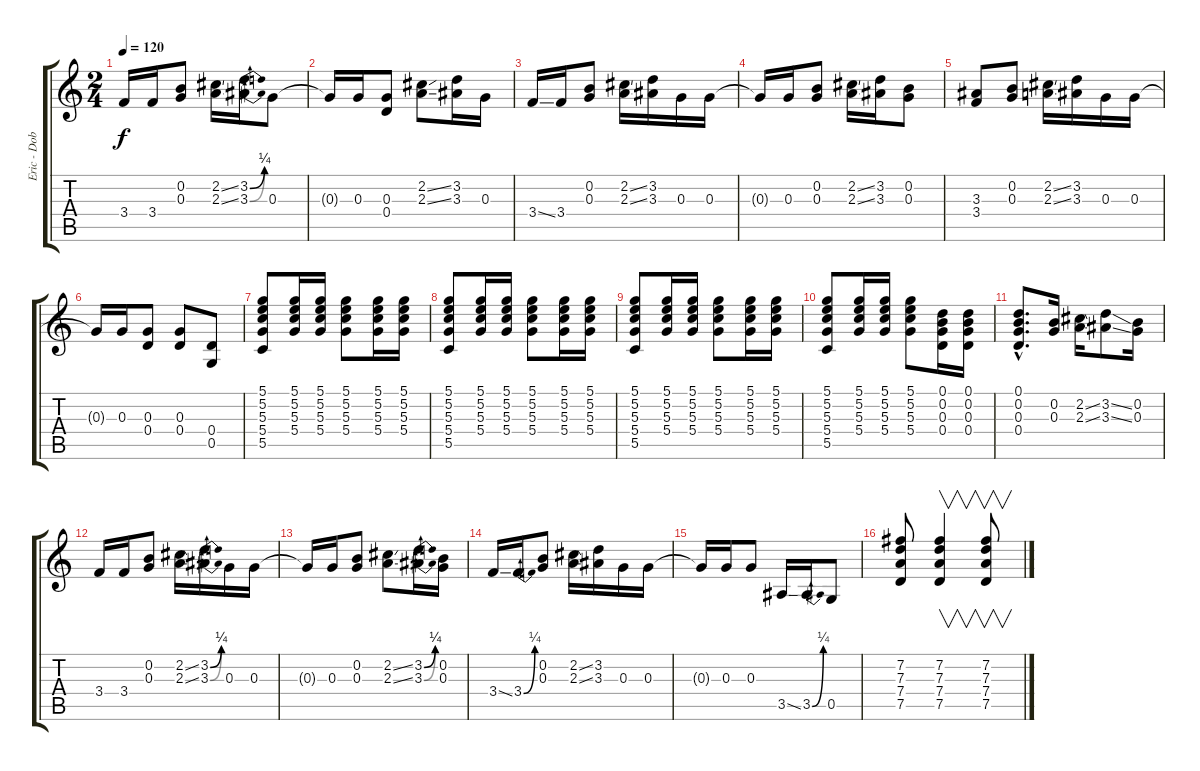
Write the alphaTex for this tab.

\track ("Eric - Dobro" "Eric - Dob") {instrument acousticguitarsteel}
\staff {score tabs}
\tuning (D4 B3 G3 D3 G2 D2) {hide}
\ts (2 4)
\tempo 120
\clef g2
\ks c
3.4.16{dy f} 3.4.16 (0.2 0.3).8 (2.2{ss} 2.3{ss}).16 (3.2{be (bend 0 0 60 1)} 3.3{be (bend 0 0 60 1)}).16 0.3.8 |
0.3{t}.16 0.3.16 (0.3 0.4).8 (2.2{ss} 2.3{ss}).8 (3.2 3.3).16 0.3.16 |
3.4{ss}.16 3.4.16 (0.2 0.3).8 (2.2{ss} 2.3{ss}).16 (3.2 3.3).16 0.3.16 0.3.16 |
0.3{t}.16 0.3.16 (0.2 0.3).8 (2.2{ss} 2.3{ss}).16 (3.2 3.3).16 (0.2 0.3).8 |
(3.3 3.4).8 (0.2 0.3).8 (2.2{ss} 2.3{ss}).16 (3.2 3.3).16 0.3.16 0.3.16 |
0.3{t}.16 0.3.16 (0.3 0.4).8 (0.3 0.4).8 (0.4 0.5).8 |
(5.1 5.2 5.3 5.4 5.5).8 (5.1 5.2 5.3 5.4).16 (5.1 5.2 5.3 5.4).16 (5.1 5.2 5.3 5.4).8 (5.1 5.2 5.3 5.4).16 (5.1 5.2 5.3 5.4).16 |
(5.1 5.2 5.3 5.4 5.5).8 (5.1 5.2 5.3 5.4).16 (5.1 5.2 5.3 5.4).16 (5.1 5.2 5.3 5.4).8 (5.1 5.2 5.3 5.4).16 (5.1 5.2 5.3 5.4).16 |
(5.1 5.2 5.3 5.4 5.5).8 (5.1 5.2 5.3 5.4).16 (5.1 5.2 5.3 5.4).16 (5.1 5.2 5.3 5.4).8 (5.1 5.2 5.3 5.4).16 (5.1 5.2 5.3 5.4).16 |
(5.1 5.2 5.3 5.4 5.5).8 (5.1 5.2 5.3 5.4).16 (5.1 5.2 5.3 5.4).16 (5.1 5.2 5.3 5.4).8 (0.1 0.2 0.3 0.4).16 (0.1 0.2 0.3 0.4).16 |
(0.1{hac} 0.2{hac} 0.3{hac} 0.4{hac}).8{d} (0.2 0.3).16 (2.2{ss} 2.3{ss}).16 (3.2{ss} 3.3{ss}).8 (0.2 0.3).16 |
3.4.16 3.4.16 (0.2 0.3).8 (2.2{ss} 2.3{ss}).16 (3.2{be (bend 0 0 60 1)} 3.3{be (bend 0 0 60 1)}).16 0.3.16 0.3.16 |
0.3{t}.16 0.3.16 (0.2 0.3).8 (2.2{ss} 2.3{ss}).8 (3.2{be (bend 0 0 60 1)} 3.3{be (bend 0 0 60 1)}).16 (0.2 0.3).16 |
3.4{ss}.16 3.4{be (bend 0 0 60 1)}.16 (0.2 0.3).8 (2.2{ss} 2.3{ss}).16 (3.2 3.3).16 0.3.16 0.3.16 |
0.3{t}.16 0.3.16 0.3.8 3.5{ss}.16 3.5{be (bend 0 0 60 1)}.16 0.5.8 |
(7.2 7.3 7.4 7.5).8 (7.2 7.3 7.4 7.5).4{v} (7.2 7.3 7.4 7.5).8{v}
